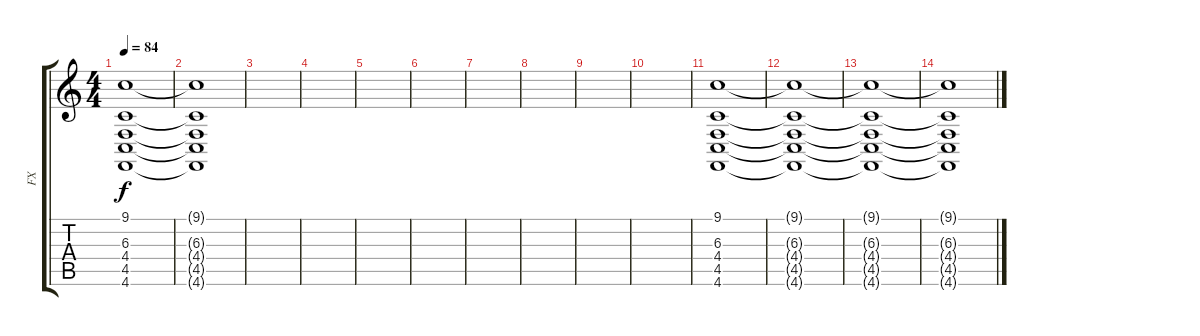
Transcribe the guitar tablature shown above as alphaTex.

\track ("FX" "FX") {instrument stringensemble1}
\staff {score tabs}
\tuning (Eb4 Bb3 Gb3 Db3 Ab2 Db2) {hide}
\ts (4 4)
\tempo 84
\clef g2
\ks c
(9.1{t} 6.3{t} 4.4{t} 4.5{t} 4.6{t}).1{dy f} |
(9.1{t} 6.3{t} 4.4{t} 4.5{t} 4.6{t}).1 |
|
|
|
|
|
|
|
|
(9.1 6.3 4.4 4.5 4.6).1{volume 0} |
(9.1{t} 6.3{t} 4.4{t} 4.5{t} 4.6{t}).1 |
(9.1{t} 6.3{t} 4.4{t} 4.5{t} 4.6{t}).1 |
(9.1{t} 6.3{t} 4.4{t} 4.5{t} 4.6{t}).1
